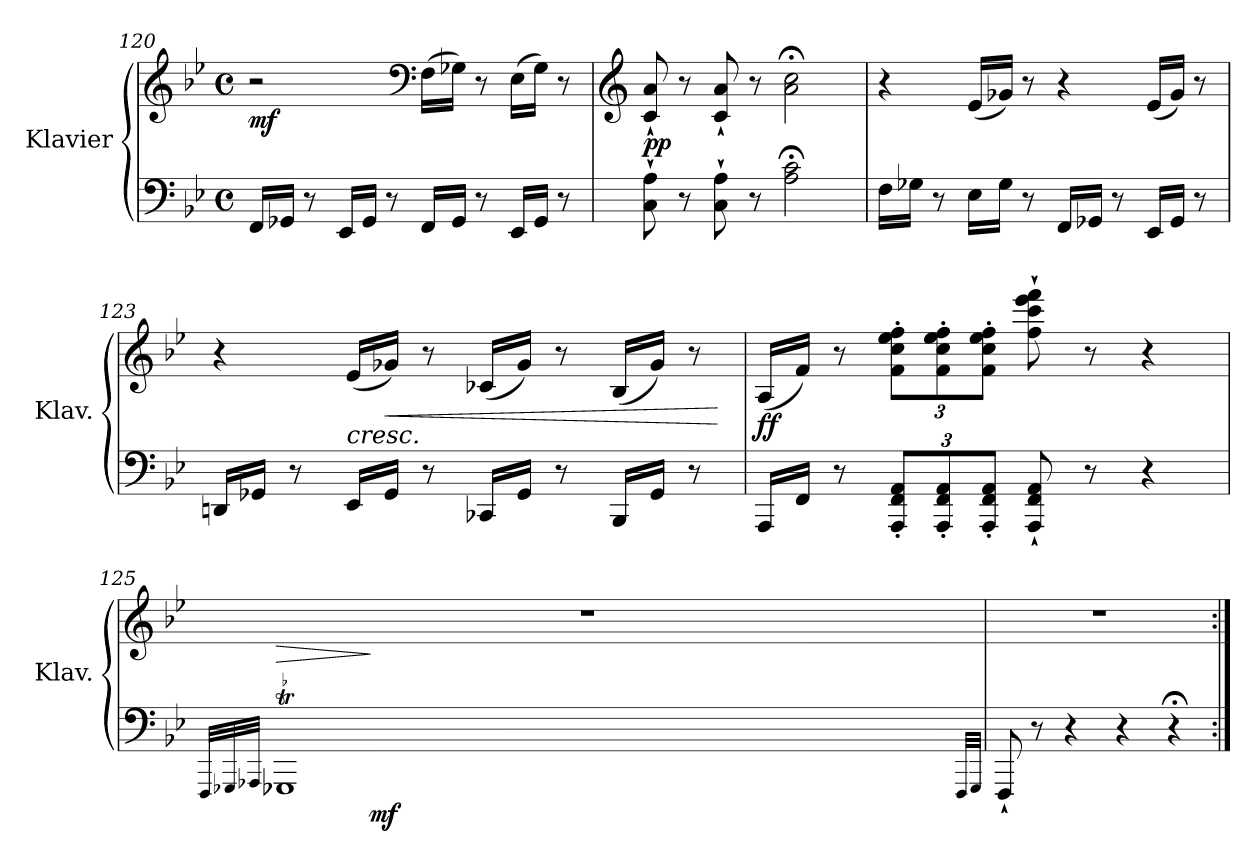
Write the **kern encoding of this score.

**kern	**kern	**dynam
*part1	*part1	*part1
*staff2	*staff1	*staff1/2
*I"Klavier	*	*
*I'Klav.	*	*
*clefF4	*clefG2	*
*k[b-e-]	*k[b-e-]	*
*M4/4	*M4/4	*
*met(c)	*met(c)	*
*MM140	*MM140	*
=120	=120	=120
!	!	!LO:DY:b
16FF/LL	2r	mf
16GG-X/JJ	.	.
8r	.	.
16EE-/LL	.	.
16GG-/JJ	.	.
8r	.	.
*	*clefF4	*
16FF/LL	(16F\LL	.
16GG-/JJ	16G-X\JJ)	.
8r	8r	.
16EE-/LL	(16E-\LL	.
16GG-/JJ	16G-\JJ)	.
8r	8r	.
=121	=121	=121
*	*clefG2	*
*	*MM104	*
!	!	!LO:DY:b
8C\` 8A\`	8c/` 8a/`	pp
8r	8r	.
8C\` 8A\`	8c/` 8a/`	.
8r	8r	.
*	*MM30	*
2A\;< 2c\;<	2a\;< 2cc\;<	.
!!LO:LB:g=z
=122	=122	=122
*	*MM140	*
16F\LL	4r	.
16G-X\JJ	.	.
8r	.	.
16E-\LL	(16e-/LL	.
16G-\JJ	16g-X/JJ)	.
8r	8r	.
16FF/LL	4r	.
16GG-X/JJ	.	.
8r	.	.
16EE-/LL	(16e-/LL	.
16GG-/JJ	16g-/JJ)	.
8r	8r	.
=123	=123	=123
16DDn/LL	4r	.
16GG-X/JJ	.	.
8r	.	.
!	!	!LO:HP:b
16EE-/LL	(16e-/LL	<
!	!	!LO:HP:b
16GG-/JJ	16g-X/JJ)	<
8r	8r	.
16CC-X/LL	(16c-X/LL	.
16GG-/JJ	16g-/JJ)	.
8r	8r	.
16BBB-/LL	(16B-/LL	.
16GG-/JJ	16g-/JJ)	.
8r	8r	.
.	.	[
=124	=124	=124
!	!	!LO:DY:b
16AAA/LL	(16A/LL	ff
16FF/JJ	16f/JJ)	.
8r	8r	.
*Xbrackettup	*Xbrackettup	*
*	*MM120	*
12AAA/' 12FF/' 12AA/'L	12f\' 12cc\' 12ee-\' 12ff\'L	.
12AAA/' 12FF/' 12AA/'	12f\' 12cc\' 12ee-\' 12ff\'	.
12AAA/' 12FF/' 12AA/'J	12f\' 12cc\' 12ee-\' 12ff\'J	.
!	!	!LO:DY:b
8AAA/` 8FF/` 8AA/`	8ff\` 8ccc\` 8eee-\` 8fff\`	other-dynamics
8r	8r	.
4r	4r	.
=125	=125	=125
*	*MM50	*
32qFFF/LLL	.	.
32qGGG-X/	.	.
32qAAA-X/JJJ	.	.
*^	*	*
!	!	!	!LO:HP:b
!	!	!	!LO:DY:n=1:b=2
1GGG-T	32FFF!yy	1r	> other-dynamics
.	32GGG-!yy	.	.
.	32AAA-!yy	.	.
!	!	!	!LO:DY:n=2:b=2
.	32GGG-!yy	.	] mf
.	32FFF!yy	.	.
.	32GGG-!yy	.	.
.	32FFF!yy	.	.
.	32GGG-!yy	.	.
.	32FFF!yy	.	.
.	32GGG-!yy	.	.
.	32FFF!yy	.	.
.	32GGG-!yy	.	.
.	32FFF!yy	.	.
.	32GGG-!yy	.	.
.	32FFF!yy	.	.
.	32GGG-!yy	.	.
.	32FFF!yy	.	.
.	32GGG-!yy	.	.
.	32FFF!yy	.	.
.	32GGG-!yy	.	.
.	32FFF!yy	.	.
.	32GGG-!yy	.	.
.	32FFF!yy	.	.
.	32GGG-!yy	.	.
.	32FFF!yy	.	.
.	32GGG-!yy	.	.
.	32FFF!yy	.	.
.	32GGG-!yy	.	.
.	32FFF!yy	.	.
.	32GGG-!yy	.	.
.	32FFF!yy	.	.
.	32GGG-!yy	.	.
*v	*v	*	*
32qFFF/LLL	.	.
32qGGG-/JJJ	.	.
.	.	[
=126	=126	=126
*	*MM50	*
8FFF`/	1r	.
8r	.	.
4r	.	.
4r	.	.
4r;<	.	.
=:|!	=:|!	=:|!
*-	*-	*-
